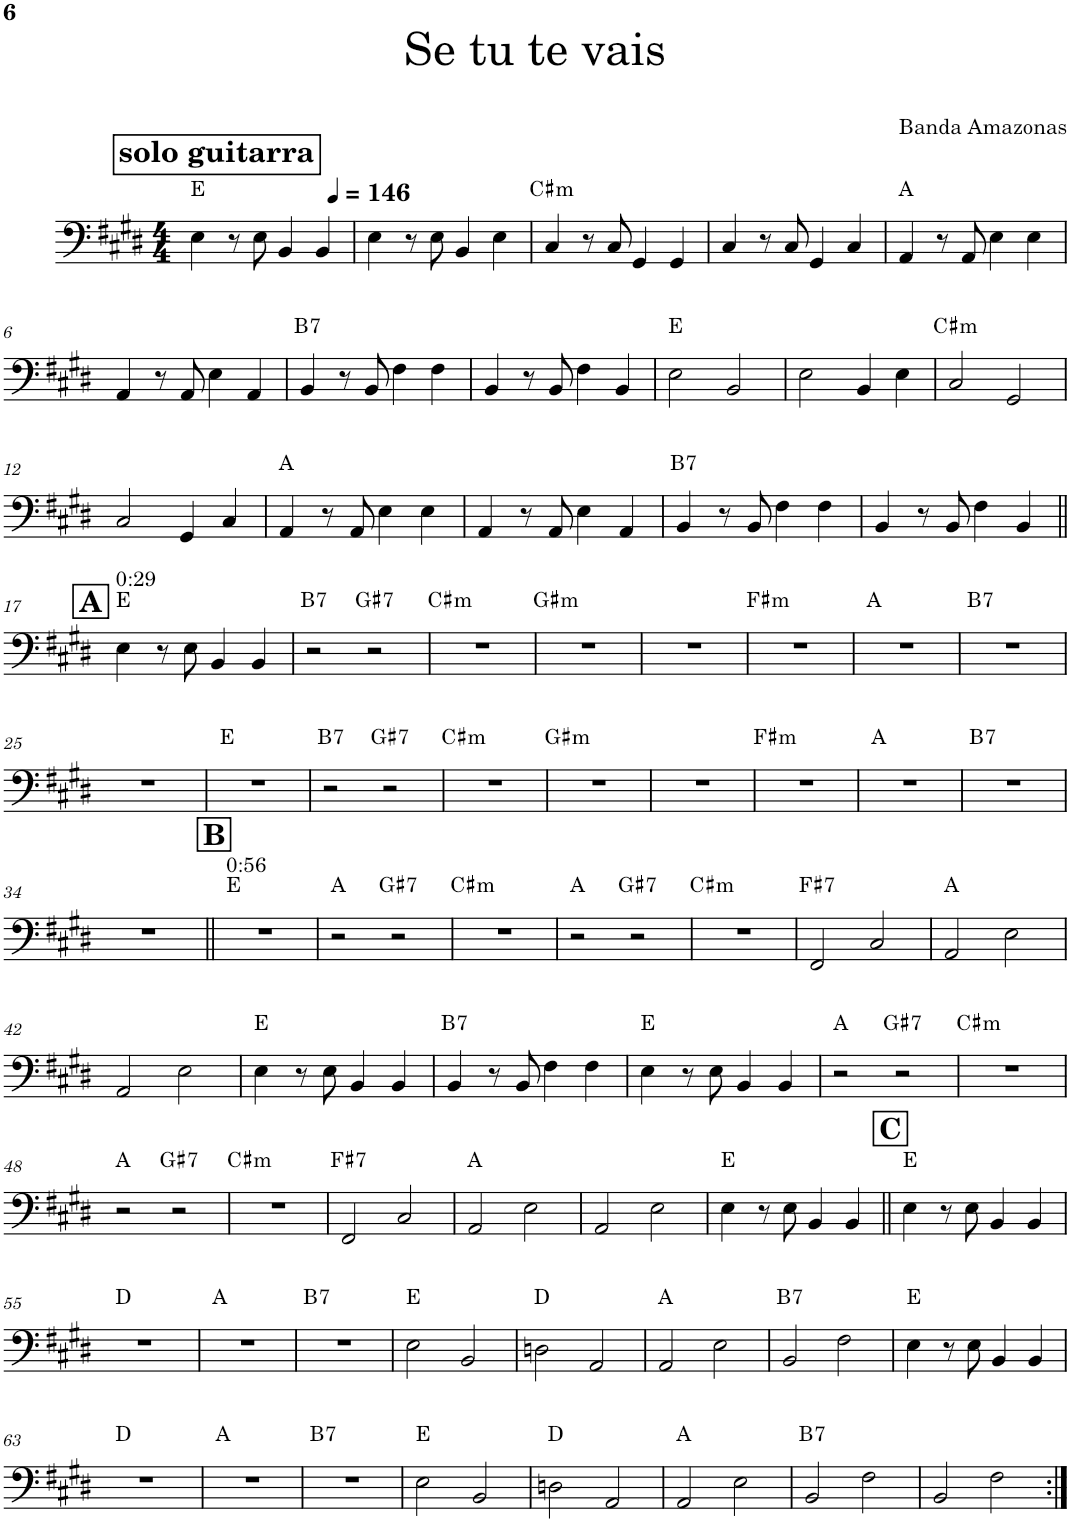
**kern	**harte
*part1	*part1
*staff1	*
*I"Electric Bass	*
*I'El. B.	*
!!LO:PB:g=z
*clefF4	*
*Trd7c12	*
*k[f#c#g#d#]	*
*M4/4	*
*MM146	*
!!LO:REH:place=s1:a:B:cj:fs=14:t=solo guitarra
=1	=1
4E\	E:maj
8r	.
8E\	.
4BB/	.
4BB/	.
=2	=2
4E\	.
8r	.
8E\	.
4BB/	.
4E\	.
=3	=3
!	!LO:H:kt=m
4C#/	C#:min
8r	.
8C#/	.
4GG#/	.
4GG#/	.
=4	=4
4C#/	.
8r	.
8C#/	.
4GG#/	.
4C#/	.
=5	=5
4AA/	A:maj
8r	.
8AA/	.
4E\	.
4E\	.
!!LO:LB:g=z
=6	=6
4AA/	.
8r	.
8AA/	.
4E\	.
4AA/	.
=7	=7
!	!LO:H:kt=7
4BB/	B:7
8r	.
8BB/	.
4F#\	.
4F#\	.
=8	=8
4BB/	.
8r	.
8BB/	.
4F#\	.
4BB/	.
=9	=9
2E\	E:maj
2BB/	.
=10	=10
2E\	.
4BB/	.
4E\	.
=11	=11
!	!LO:H:kt=m
2C#/	C#:min
2GG#/	.
!!LO:LB:g=z
=12	=12
2C#/	.
4GG#/	.
4C#/	.
=13	=13
4AA/	A:maj
8r	.
8AA/	.
4E\	.
4E\	.
=14	=14
4AA/	.
8r	.
8AA/	.
4E\	.
4AA/	.
=15	=15
!	!LO:H:kt=7
4BB/	B:7
8r	.
8BB/	.
4F#\	.
4F#\	.
=16	=16
4BB/	.
8r	.
8BB/	.
4F#\	.
4BB/	.
!!LO:LB:g=z
!!LO:REH:place=s1:a:B:cj:fs=14:t=A
=17||	=17||
!LO:TX:a:t=0&colon;29	!
4E\	E:maj
8r	.
8E\	.
4BB/	.
4BB/	.
=18	=18
!	!LO:H:kt=7
2r	B:7
!	!LO:H:kt=7
2r	G#:7
=19	=19
!	!LO:H:kt=m
1r	C#:min
=20	=20
!	!LO:H:kt=m
1r	G#:min
=21	=21
1r	.
=22	=22
!	!LO:H:kt=m
1r	F#:min
=23	=23
1r	A:maj
=24	=24
!	!LO:H:kt=7
1r	B:7
!!LO:LB:g=z
=25	=25
1r	.
=26	=26
1r	E:maj
=27	=27
!	!LO:H:kt=7
2r	B:7
!	!LO:H:kt=7
2r	G#:7
=28	=28
!	!LO:H:kt=m
1r	C#:min
=29	=29
!	!LO:H:kt=m
1r	G#:min
=30	=30
1r	.
=31	=31
!	!LO:H:kt=m
1r	F#:min
=32	=32
1r	A:maj
=33	=33
!	!LO:H:kt=7
1r	B:7
!!LO:LB:g=z
=34	=34
1r	.
!!LO:REH:place=s1:a:B:cj:fs=14:t=B
=35||	=35||
!LO:TX:a:t=0&colon;56	!
1r	E:maj
=36	=36
2r	A:maj
!	!LO:H:kt=7
2r	G#:7
=37	=37
!	!LO:H:kt=m
1r	C#:min
=38	=38
2r	A:maj
!	!LO:H:kt=7
2r	G#:7
=39	=39
!	!LO:H:kt=m
1r	C#:min
=40	=40
!	!LO:H:kt=7
2FF#/	F#:7
2C#/	.
=41	=41
2AA/	A:maj
2E\	.
!!LO:LB:g=z
=42	=42
2AA/	.
2E\	.
=43	=43
4E\	E:maj
8r	.
8E\	.
4BB/	.
4BB/	.
=44	=44
!	!LO:H:kt=7
4BB/	B:7
8r	.
8BB/	.
4F#\	.
4F#\	.
=45	=45
4E\	E:maj
8r	.
8E\	.
4BB/	.
4BB/	.
=46	=46
2r	A:maj
!	!LO:H:kt=7
2r	G#:7
=47	=47
!	!LO:H:kt=m
1r	C#:min
!!LO:LB:g=z
=48	=48
2r	A:maj
!	!LO:H:kt=7
2r	G#:7
=49	=49
!	!LO:H:kt=m
1r	C#:min
=50	=50
!	!LO:H:kt=7
2FF#/	F#:7
2C#/	.
=51	=51
2AA/	A:maj
2E\	.
=52	=52
2AA/	.
2E\	.
=53	=53
4E\	E:maj
8r	.
8E\	.
4BB/	.
4BB/	.
!!LO:REH:place=s1:a:B:cj:fs=14:t=C
=54||	=54||
4E\	E:maj
8r	.
8E\	.
4BB/	.
4BB/	.
!!LO:LB:g=z
=55	=55
1r	D:maj
=56	=56
1r	A:maj
=57	=57
!	!LO:H:kt=7
1r	B:7
=58	=58
2E\	E:maj
2BB/	.
=59	=59
2Dn\	D:maj
2AA/	.
=60	=60
2AA/	A:maj
2E\	.
=61	=61
!	!LO:H:kt=7
2BB/	B:7
2F#\	.
=62	=62
4E\	E:maj
8r	.
8E\	.
4BB/	.
4BB/	.
!!LO:LB:g=z
=63	=63
1r	D:maj
=64	=64
1r	A:maj
=65	=65
!	!LO:H:kt=7
1r	B:7
=66	=66
2E\	E:maj
2BB/	.
=67	=67
2Dn\	D:maj
2AA/	.
=68	=68
2AA/	A:maj
2E\	.
=69	=69
!	!LO:H:kt=7
2BB/	B:7
2F#\	.
=70	=70
2BB/	.
2F#\	.
=:|!	=:|!
*-	*-
